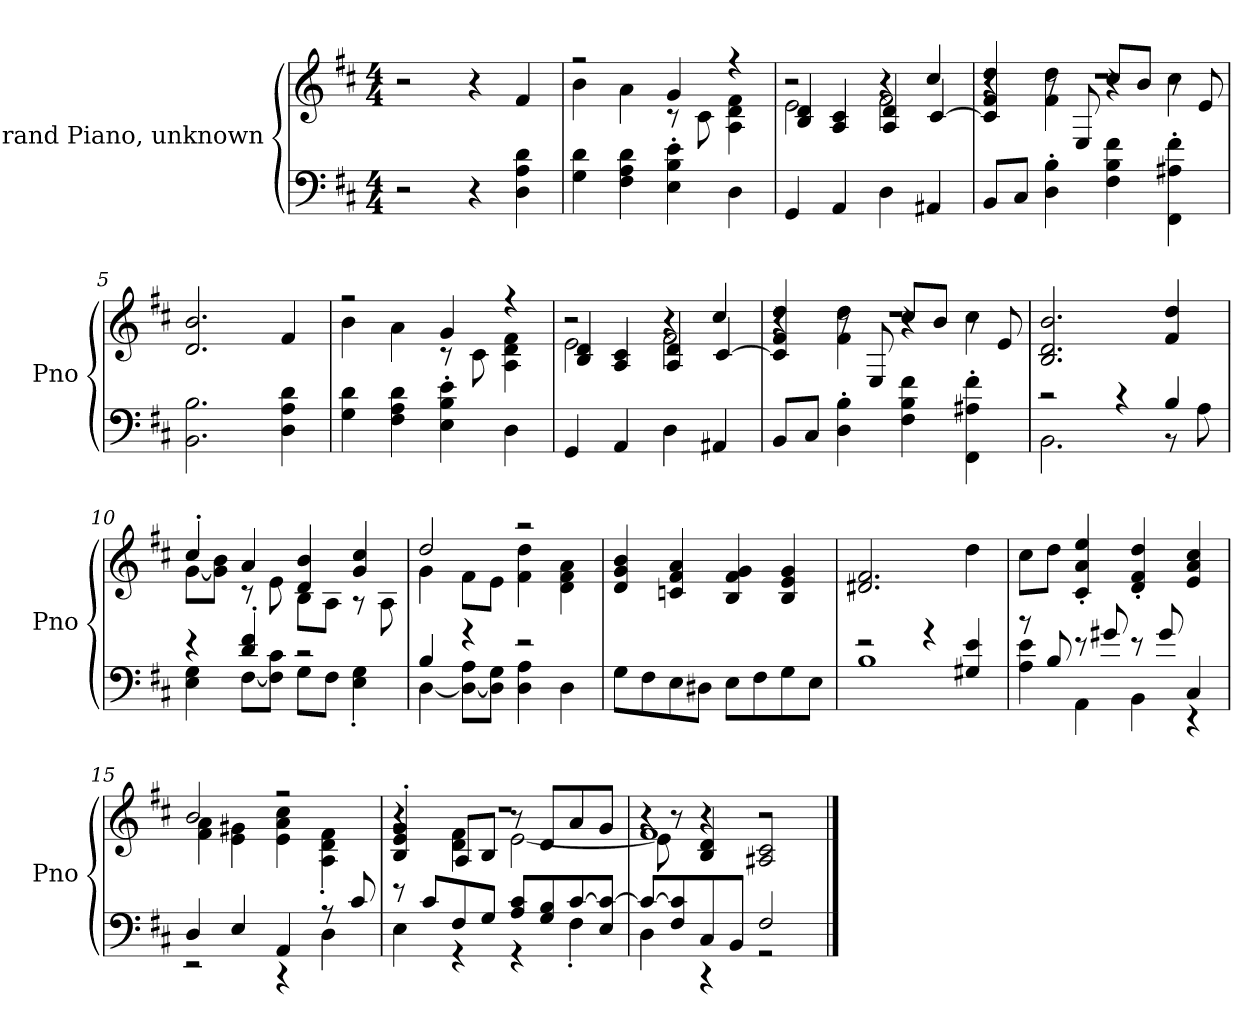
**kern	**kern
*part1	*part1
*staff2	*staff1
*I"Grand Piano, unknown	*
*I'Pno	*
*clefF4	*clefG2
*k[f#c#]	*k[f#c#]
*M4/4	*M4/4
*MM120	*MM120
=1	=1
2r	2r
4r	4r
4D\ 4A\ 4d\	4f#/
=2	=2
*	*^
4G\ 4d\	2r	4b\
4F#\ 4A\ 4d\	.	4a\
4E\' 4B\' 4e\'	4g/	8r
.	.	8c#\
4D\	4r	4A\ 4d\ 4f#\
=3	=3	=3
*	*	*^
4GG/	2r	2e\	4B/ 4d/
4AA/	.	.	4A/ 4c#/
4D\	4r	2f#\	4A/ 4d/
4AA#X/	4cc#/	.	[4c#/
=4	=4	=4	=4
8BB/L	1r	4r	4c#/] 4f#/ 4dd/
8C#/J	.	.	.
4D\' 4B\'	.	4f#\ 4dd\	8r
.	.	.	8E/
4F#\ 4B\ 4f#\	.	4r	8cc#/L
.	.	.	8b/J
4FF#\' 4A#X\' 4f#\'	.	4cc#\	8r
.	.	.	8e/
*	*v	*v	*v
=5	=5
2.BB\ 2.B\	2.d/ 2.b/
4D\ 4A\ 4d\	4f#/
=6	=6
*	*^
4G\ 4d\	2r	4b\
4F#\ 4A\ 4d\	.	4a\
4E\' 4B\' 4e\'	4g/	8r
.	.	8c#\
4D\	4r	4A\ 4d\ 4f#\
=7	=7	=7
*	*	*^
4GG/	2r	2e\	4B/ 4d/
4AA/	.	.	4A/ 4c#/
4D\	4r	2f#\	4A/ 4d/
4AA#X/	4cc#/	.	[4c#/
!!LO:LB:g=z	!!	!!
=8	=8	=8	=8
8BB/L	1r	4r	4c#/] 4f#/ 4dd/
8C#/J	.	.	.
4D\' 4B\'	.	4f#\ 4dd\	8r
.	.	.	8E/
4F#\ 4B\ 4f#\	.	4r	8cc#/L
.	.	.	8b/J
4FF#\' 4A#X\' 4f#\'	.	4cc#\	8r
.	.	.	8e/
*	*v	*v	*v
=9	=9
*^	*
2r	2.BB\	2.B/ 2.d/ 2.b/
4r	.	.
4B/	8r	4f#/ 4dd/
.	8A\	.
=10	=10	=10
*	*	*^
4r	4E\ 4G\	4cc#'/	[8g\L
.	.	.	8g\] 8b\J
4d/' 4f#/'	[8F#\L	4a/	8r
.	8F#\] 8c#\J	.	8e\
2r	8G\L	4d/ 4b/	8B\L
.	8F#\J	.	8A\J
.	4E\' 4G\'	4g/ 4cc#/	8r
.	.	.	8A\
=11	=11	=11	=11
4B/	[4D\	2dd/	4g\
4r	8D\_ 8A\L	.	8f#\L
.	8D\] 8G\J	.	8e\J
2r	4D\ 4A\	2r	4f#\ 4dd\
.	4D\	.	4d\ 4f#\ 4a\
*v	*v	*	*
*	*v	*v
=12	=12
8G\L	4d/ 4g/ 4b/
8F#\	.
8E\	4cn/ 4f#/ 4a/
8D#X\J	.
8E\L	4B/ 4f#/ 4g/
8F#\	.
8G\	4B/ 4e/ 4g/
8E\J	.
=13	=13
*^	*
2r	1B	2.d#X/ 2.f#/
4r	.	.
4G#X/ 4e/	.	4dd\
!!LO:LB:g=z
=14	=14	=14
8r	4A\ 4e\	8cc#\L
8B/	.	8dd\J
8r	4AA\	4c#/' 4a/' 4ee/'
8g#X/	.	.
8r	4BB\	4d/' 4f#/' 4dd/'
8g#/	.	.
4C#/	4r	4e/ 4a/ 4cc#/
=15	=15	=15
*	*	*^
4D/	2r	2b/	4f#\ 4a\
4E/	.	.	4e\ 4g#X\
4AA/	4r	2r	4e\ 4a\ 4cc#\
8r	4D\	.	4A\' 4d\' 4f#\'
8c#/	.	.	.
=16	=16	=16	=16
*	*	*	*^
8r	4E\	1r	4r	4B/' 4e/' 4g/'
8c#/L	.	.	.	.
8F#/	4r	.	4d\ 4f#\	8A/L
8G/J	.	.	.	8B/J
8A/ 8c#/L	4r	.	[2e\	8r
8G/ 8B/	.	.	.	8d/L
[8c#/	4F#'\	.	.	8a/
8E/ 8c#/_J	.	.	.	8g/J
=17	=17	=17	=17	=17
8c#/L_	4D\	1f#	8e\]	4r
8F#/ 8c#/]	.	.	8r	.
8C#/	4r	.	4r	4B/ 4d/
8BB/J	.	.	.	.
2F#/	2r	.	2r	2A#X/ 2c#/
*v	*v	*	*	*
*	*v	*v	*v
==	==
*-	*-
